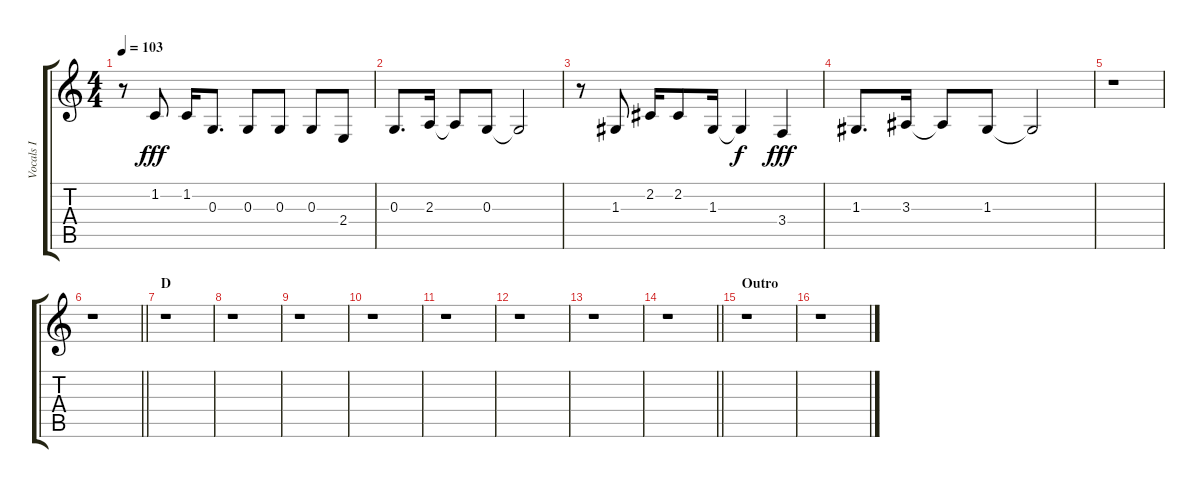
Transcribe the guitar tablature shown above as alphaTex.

\track ("Vocals I" "Vocals I") {instrument voiceoohs}
\staff {score tabs}
\tuning (E4 B3 G3 D3 A2 E2) {hide}
\ts (4 4)
\tempo 103
\clef g2
\ks c
r.8{dy fff} 1.2.8 1.2.16 0.3.8{d} 0.3.8 0.3.8 0.3.8 2.4.8 |
0.3.8{d} 2.3.16 2.3{t}.8 0.3.8 0.3{t}.2 |
r.8 1.3.8 2.2.16 2.2.8 1.3.16 1.3{t}.4{dy f} 3.4.4{dy fff} |
1.3.8{d} 3.3.16 3.3{t}.8 1.3.8 1.3{t}.2 |
r.1 |
\barLineRight lightlight
r.1 |
\section ("" "D")
r.1 |
r.1 |
r.1 |
r.1 |
r.1 |
r.1 |
r.1 |
\barLineRight lightlight
r.1 |
\section ("" "Outro")
r.1 |
r.1
